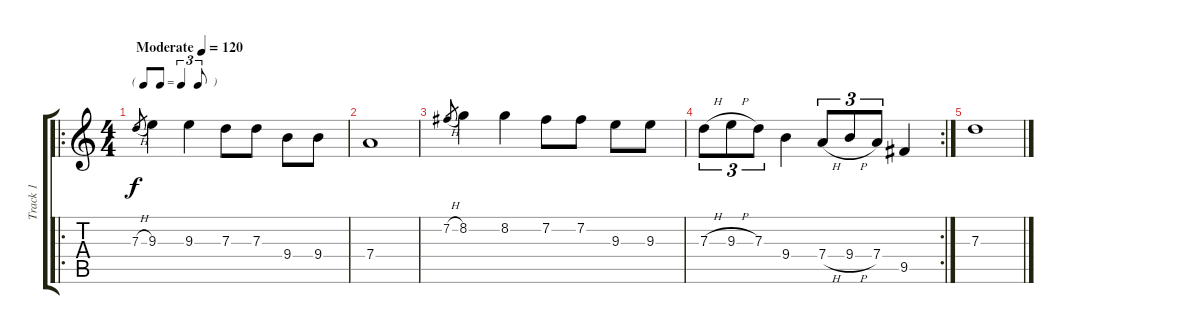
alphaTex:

\track ("Track 1" "Track 1") {instrument acousticguitarsteel}
\staff {score tabs}
\tuning (E4 B3 G3 D3 A2 E2) {hide}
\ro
\ts (4 4)
\tf triplet8th
\tempo (120 "Moderate")
\clef g2
\ks c
7.3{h}.8{gr dy f instrument acousticguitarsteel} 9.3.4 9.3.4 7.3.8 7.3.8 9.4.8 9.4.8 |
7.4.1 |
7.2{h}.8{gr} 8.2.4 8.2.4 7.2.8 7.2.8 9.3.8 9.3.8 |
\rc 2
7.3{h}.8{tu (3 2)} 9.3{h}.8{tu (3 2)} 7.3.8{tu (3 2)} 9.4.4 7.4{h}.8{tu (3 2)} 9.4{h}.8{tu (3 2)} 7.4.8{tu (3 2)} 9.5.4 |
7.3.1
